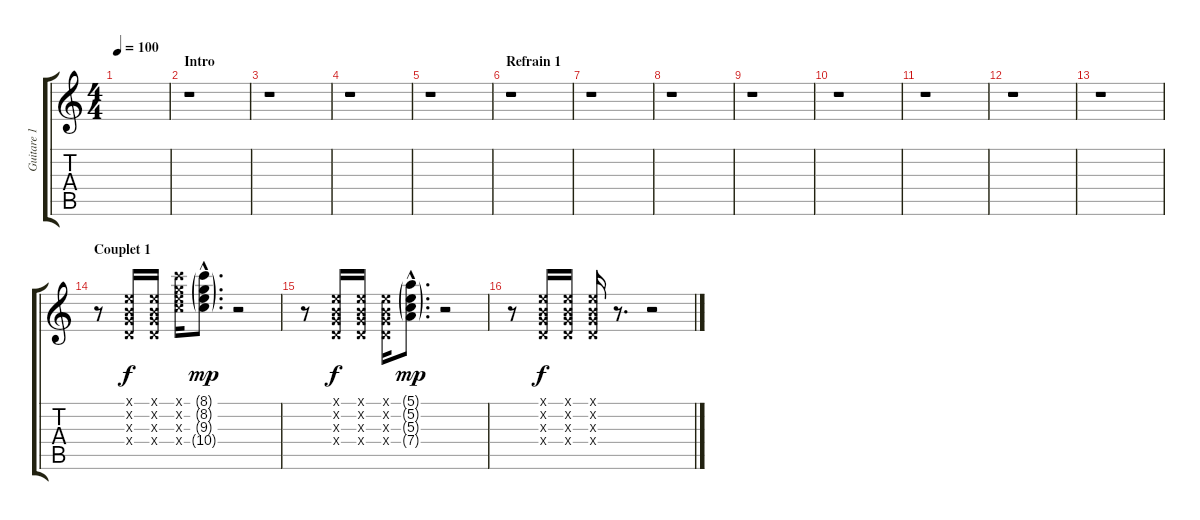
\track ("Guitare 1" "Guitare 1") {instrument acousticguitarnylon}
\staff {score tabs}
\tuning (E4 B3 G3 D3 A2 E2) {hide}
\ts (4 4)
\tempo 100
\clef g2
\ks c
|
\section ("" "Intro")
r.1 |
r.1 |
r.1 |
r.1 |
\section ("" "Refrain 1")
r.1 |
r.1 |
r.1 |
r.1 |
r.1 |
r.1 |
r.1 |
r.1 |
\section ("" "Couplet 1")
r.8 (0.1{x} 0.2{x} 0.3{x} 0.4{x}).16 (0.1{x} 0.2{x} 0.3{x} 0.4{x}).16 (8.1{x} 8.2{x} 9.3{x} 10.4{x}).16 (8.1{g hac} 8.2{g hac} 9.3{g hac} 10.4{g hac}).8{d dy mp} r.2 |
r.8 (0.1{x} 0.2{x} 0.3{x} 0.4{x}).16{dy f} (0.1{x} 0.2{x} 0.3{x} 0.4{x}).16 (0.1{x} 0.2{x} 0.3{x} 0.4{x}).16 (5.1{g hac} 5.2{g hac} 5.3{g hac} 7.4{g hac}).8{d dy mp} r.2 |
r.8 (0.1{x} 0.2{x} 0.3{x} 0.4{x}).16{dy f} (0.1{x} 0.2{x} 0.3{x} 0.4{x}).16 (0.1{x} 0.2{x} 0.3{x} 0.4{x}).16 r.8{d} r.2
